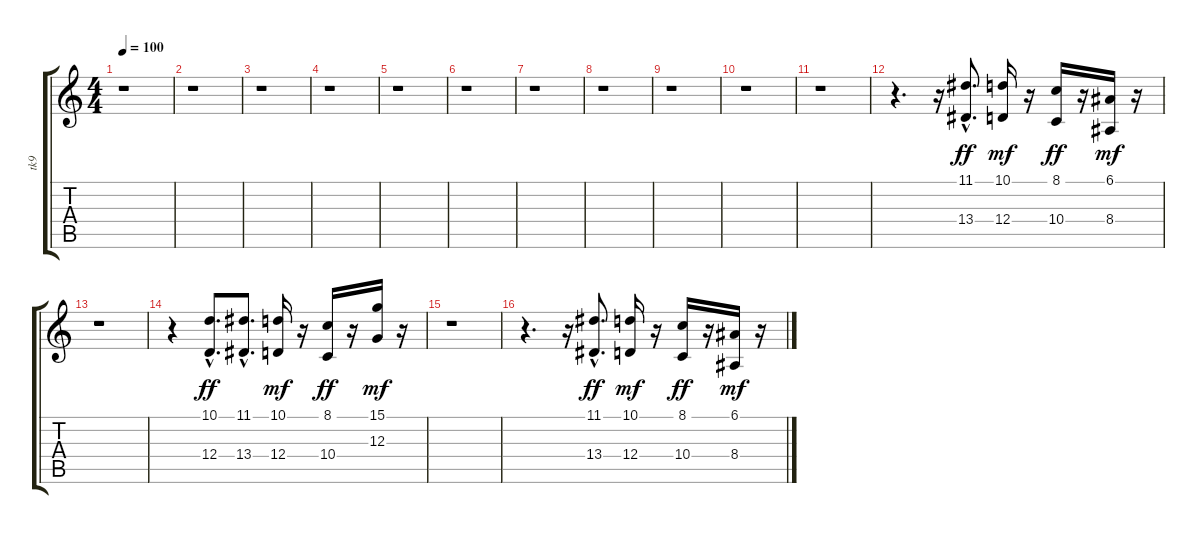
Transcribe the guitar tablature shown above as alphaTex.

\track ("tk9" "tk9") {instrument acousticgrandpiano}
\staff {score tabs}
\tuning (E4 B3 G3 D3 A2 E2) {hide}
\ts (4 4)
\tempo 100
\clef g2
\ks c
r.1{dy ff} |
r.1 |
r.1 |
r.1 |
r.1 |
r.1 |
r.1 |
r.1 |
r.1 |
r.1 |
r.1 |
r.4{d} r.16 (11.1{hac} 13.4{hac}).8{d} (10.1 12.4).16{dy mf} r.16 (8.1 10.4).16{dy ff} r.16 (6.1 8.4).16{dy mf} r.16 |
r.1 |
r.4 (10.1{hac} 12.4{hac}).8{d dy ff} (11.1{hac} 13.4{hac}).8{d} (10.1 12.4).16{dy mf} r.16 (8.1 10.4).16{dy ff} r.16 (15.1 12.3).16{dy mf} r.16 |
r.1 |
r.4{d} r.16 (11.1{hac} 13.4{hac}).8{d dy ff} (10.1 12.4).16{dy mf} r.16 (8.1 10.4).16{dy ff} r.16 (6.1 8.4).16{dy mf} r.16
